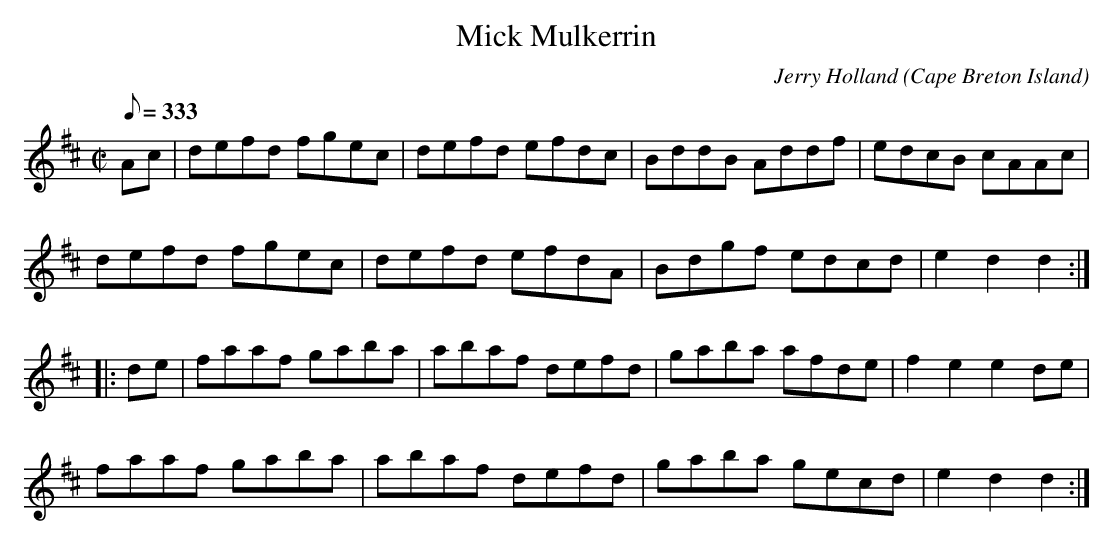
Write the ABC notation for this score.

X:1
T:Mick Mulkerrin
C:Jerry Holland
O:Cape Breton Island
L:1/8
Q:333
M:C|
K:D
Ac|defd fgec|defd efdc|BddB Addf|edcB cAAc|
defd fgec|defd efdA|Bdgf edcd|e2 d2 d2:|
|:de|faaf gaba|abaf defd|gaba afde|f2 e2 e2 de|
faaf gaba|abaf defd|gaba gecd|e2 d2 d2:|
